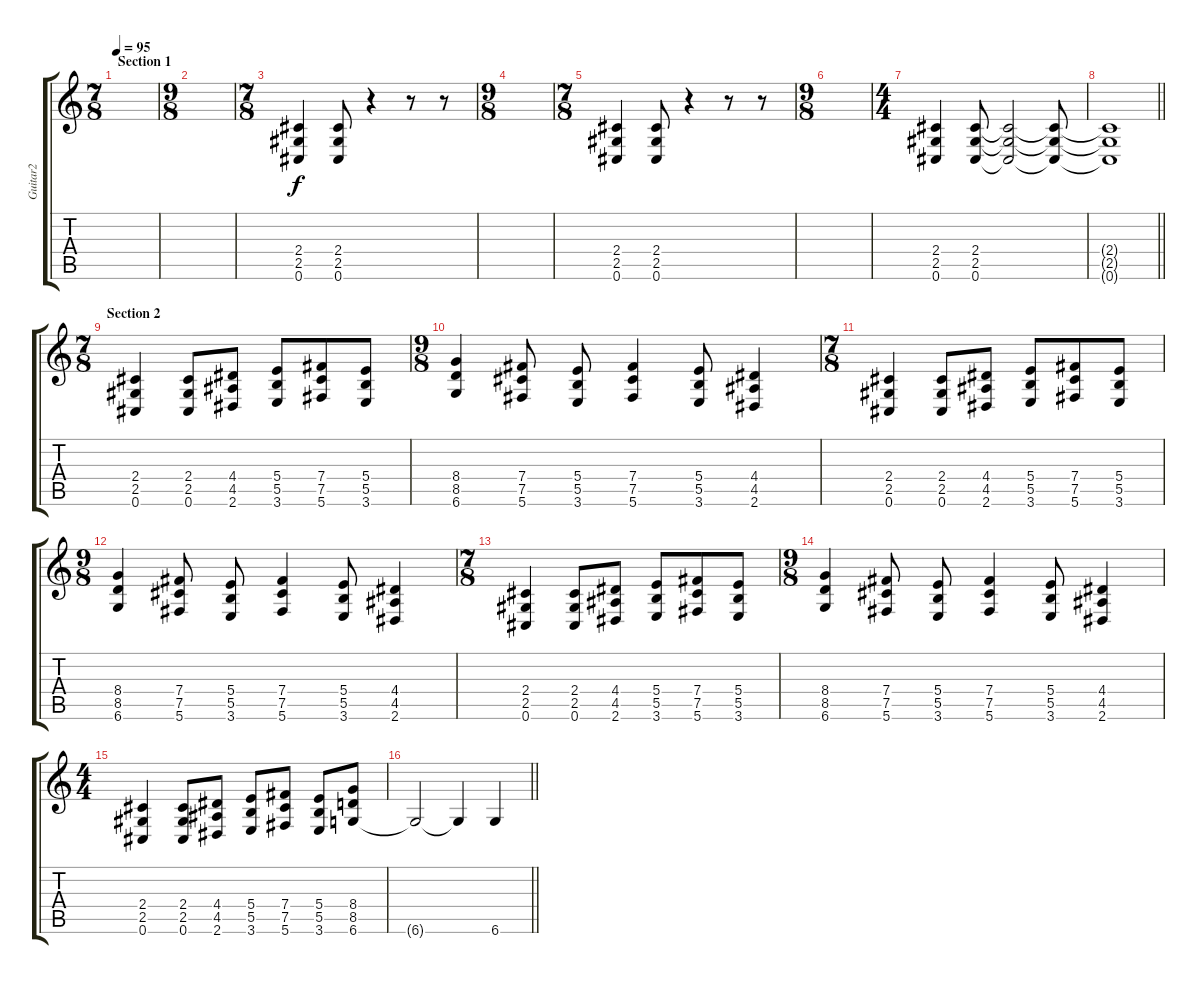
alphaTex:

\track ("Guitar2" "Guitar2") {instrument distortionguitar}
\staff {score tabs}
\tuning (Db4 Ab3 E3 B2 Gb2 Db2) {hide}
\ts (7 8)
\section ("" "Section 1")
\tempo 95
\clef g2
\ks c
|
\ts (9 8)
|
\ts (7 8)
(2.4 2.5 0.6).4 (2.4 2.5 0.6).8 r.4 r.8 r.8 |
\ts (9 8)
|
\ts (7 8)
(2.4 2.5 0.6).4 (2.4 2.5 0.6).8 r.4 r.8 r.8 |
\ts (9 8)
|
\ts (4 4)
(2.4 2.5 0.6).4 (2.4 2.5 0.6).8 (2.4{t} 2.5{t} 0.6{t}).2 (2.4{t} 2.5{t} 0.6{t}).8 |
\barLineRight lightlight
(2.4{t} 2.5{t} 0.6{t}).1 |
\ts (7 8)
\section ("" "Section 2")
(2.4 2.5 0.6).4 (2.4 2.5 0.6).8 (4.4 4.5 2.6).8 (5.4 5.5 3.6).8 (7.4 7.5 5.6).8 (5.4 5.5 3.6).8 |
\ts (9 8)
(8.4 8.5 6.6).4 (7.4 7.5 5.6).8 (5.4 5.5 3.6).8 (7.4 7.5 5.6).4 (5.4 5.5 3.6).8 (4.4 4.5 2.6).4 |
\ts (7 8)
(2.4 2.5 0.6).4 (2.4 2.5 0.6).8 (4.4 4.5 2.6).8 (5.4 5.5 3.6).8 (7.4 7.5 5.6).8 (5.4 5.5 3.6).8 |
\ts (9 8)
(8.4 8.5 6.6).4 (7.4 7.5 5.6).8 (5.4 5.5 3.6).8 (7.4 7.5 5.6).4 (5.4 5.5 3.6).8 (4.4 4.5 2.6).4 |
\ts (7 8)
(2.4 2.5 0.6).4 (2.4 2.5 0.6).8 (4.4 4.5 2.6).8 (5.4 5.5 3.6).8 (7.4 7.5 5.6).8 (5.4 5.5 3.6).8 |
\ts (9 8)
(8.4 8.5 6.6).4 (7.4 7.5 5.6).8 (5.4 5.5 3.6).8 (7.4 7.5 5.6).4 (5.4 5.5 3.6).8 (4.4 4.5 2.6).4 |
\ts (4 4)
(2.4 2.5 0.6).4 (2.4 2.5 0.6).8 (4.4 4.5 2.6).8 (5.4 5.5 3.6).8 (7.4 7.5 5.6).8 (5.4 5.5 3.6).8 (8.4 8.5 6.6).8 |
\barLineRight lightlight
6.6{t}.2 6.6{t}.4 6.6{ss}.4
